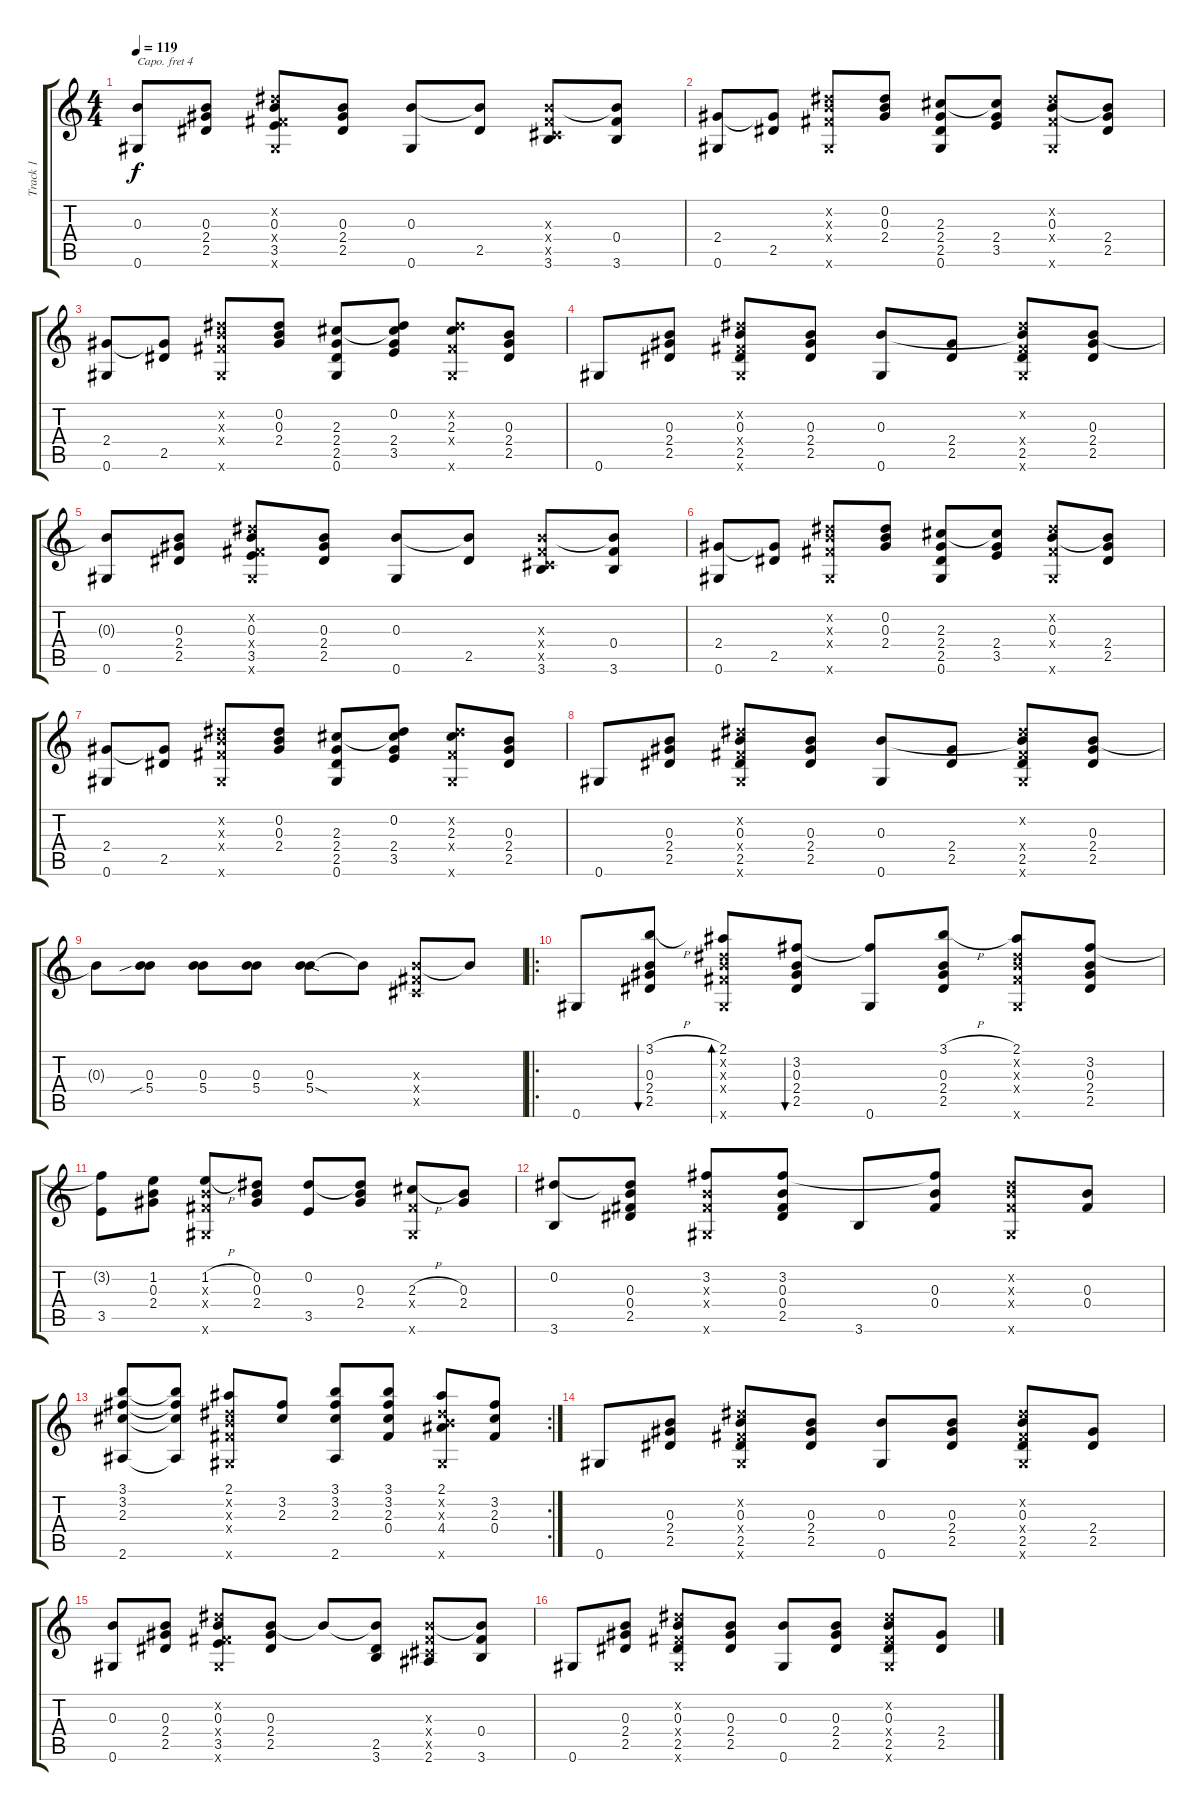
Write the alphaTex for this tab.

\track ("Track 1" "Track 1") {instrument electricguitarjazz}
\staff {score tabs}
\capo 4
\tuning (E4 B3 G3 D3 A2 E2) {hide}
\ts (4 4)
\tempo 119
\clef g2
\ks c
(0.3 0.6).8{dy f} (0.3 2.4 2.5).8 (0.2{x} 0.3 0.4{x} 3.5 0.6{x}).8 (0.3 2.4 2.5).8 (0.3 0.6).8 (0.3{t} 2.5).8 (0.3{x} 0.4{x} 0.5{x} 3.6).8 (0.3{t} 0.4 3.6).8 |
(2.4 0.6).8 (2.4{t} 2.5).8 (0.2{x} 0.3{x} 0.4{x} 0.6{x}).8 (0.2 0.3 2.4).8 (2.3 2.4 2.5 0.6).8 (2.3{t} 2.4 3.5).8 (0.2{x} 0.3 0.4{x} 0.6{x}).8 (0.3{t} 2.4 2.5).8 |
(2.4 0.6).8 (2.4{t} 2.5).8 (0.2{x} 0.3{x} 0.4{x} 0.6{x}).8 (0.2 0.3 2.4).8 (2.3 2.4 2.5 0.6).8 (0.2 2.3{t} 2.4 3.5).8 (0.2{x} 2.3 0.4{x} 0.6{x}).8 (0.3 2.4 2.5).8 |
0.6.8 (0.3 2.4 2.5).8 (0.2{x} 0.3 0.4{x} 2.5 0.6{x}).8 (0.3 2.4 2.5).8 (0.3 0.6).8 (2.4 2.5).8 (0.2{x} 0.3{t} 0.4{x} 2.5 0.6{x}).8 (0.3 2.4 2.5).8 |
(0.3{t} 0.6).8 (0.3 2.4 2.5).8 (0.2{x} 0.3 0.4{x} 3.5 0.6{x}).8 (0.3 2.4 2.5).8 (0.3 0.6).8 (0.3{t} 2.5).8 (0.3{x} 0.4{x} 0.5{x} 3.6).8 (0.3{t} 0.4 3.6).8 |
(2.4 0.6).8 (2.4{t} 2.5).8 (0.2{x} 0.3{x} 0.4{x} 0.6{x}).8 (0.2 0.3 2.4).8 (2.3 2.4 2.5 0.6).8 (2.3{t} 2.4 3.5).8 (0.2{x} 0.3 0.4{x} 0.6{x}).8 (0.3{t} 2.4 2.5).8 |
(2.4 0.6).8 (2.4{t} 2.5).8 (0.2{x} 0.3{x} 0.4{x} 0.6{x}).8 (0.2 0.3 2.4).8 (2.3 2.4 2.5 0.6).8 (0.2 2.3{t} 2.4 3.5).8 (0.2{x} 2.3 0.4{x} 0.6{x}).8 (0.3 2.4 2.5).8 |
0.6.8 (0.3 2.4 2.5).8 (0.2{x} 0.3 0.4{x} 2.5 0.6{x}).8 (0.3 2.4 2.5).8 (0.3 0.6).8 (2.4 2.5).8 (0.2{x} 0.3{t} 0.4{x} 2.5 0.6{x}).8 (0.3 2.4 2.5).8 |
0.3{t}.8 (0.3 5.4{sib}).8 (0.3 5.4).8 (0.3 5.4).8 (0.3 5.4{sod}).8 0.3{t}.8 (0.3{x} 0.4{x} 0.5{x}).8 0.3{t}.8 |
\ro
0.6.8 (3.1{h} 0.3 2.4 2.5).8{bu 30} (2.1 0.2{x} 0.3{x} 0.4{x} 0.6{x}).8{bd 30} (3.2 0.3 2.4 2.5).8{bu 30} (3.2{t} 0.6).8 (3.1{h} 0.3 2.4 2.5).8 (2.1 0.2{x} 0.3{x} 0.4{x} 0.6{x}).8 (3.2 0.3 2.4 2.5).8 |
(3.2{t} 3.5).8 (1.2 0.3 2.4).8 (1.2{h} 0.3{x} 0.4{x} 0.6{x}).8 (0.2 0.3 2.4).8 (0.2 3.5).8 (0.2{t} 0.3 2.4).8 (2.3{h} 0.4{x} 0.6{x}).8 (0.3 2.4).8 |
(0.2 3.6).8 (0.2{t} 0.3 0.4 2.5).8 (3.2 0.3{x} 0.4{x} 0.6{x}).8 (3.2 0.3 0.4 2.5).8 3.6.8 (3.2{t} 0.3 0.4).8 (0.2{x} 0.3{x} 0.4{x} 0.6{x}).8 (0.3 0.4).8 |
\rc 2
(3.1 3.2 2.3 2.6).8 (3.1{t} 3.2{t} 2.3{t} 2.6{t}).8 (2.1 0.2{x} 0.3{x} 0.4{x} 0.6{x}).8 (3.2 2.3).8 (3.1 3.2 2.3 2.6).8 (3.1 3.2 2.3 0.4).8 (2.1 0.2{x} 0.3{x} 4.4 0.6{x}).8 (3.2 2.3 0.4).8 |
0.6.8 (0.3 2.4 2.5).8 (0.2{x} 0.3 0.4{x} 2.5 0.6{x}).8 (0.3 2.4 2.5).8 (0.3 0.6).8 (0.3 2.4 2.5).8 (0.2{x} 0.3 0.4{x} 2.5 0.6{x}).8 (2.4 2.5).8 |
(0.3 0.6).8 (0.3 2.4 2.5).8 (0.2{x} 0.3 0.4{x} 3.5 0.6{x}).8 (0.3 2.4 2.5).8 0.3{t}.8 (0.3{t} 2.5 3.6).8 (0.3{x} 0.4{x} 0.5{x} 2.6).8 (0.3{t} 0.4 3.6).8 |
0.6.8 (0.3 2.4 2.5).8 (0.2{x} 0.3 0.4{x} 2.5 0.6{x}).8 (0.3 2.4 2.5).8 (0.3 0.6).8 (0.3 2.4 2.5).8 (0.2{x} 0.3 0.4{x} 2.5 0.6{x}).8 (2.4 2.5).8
